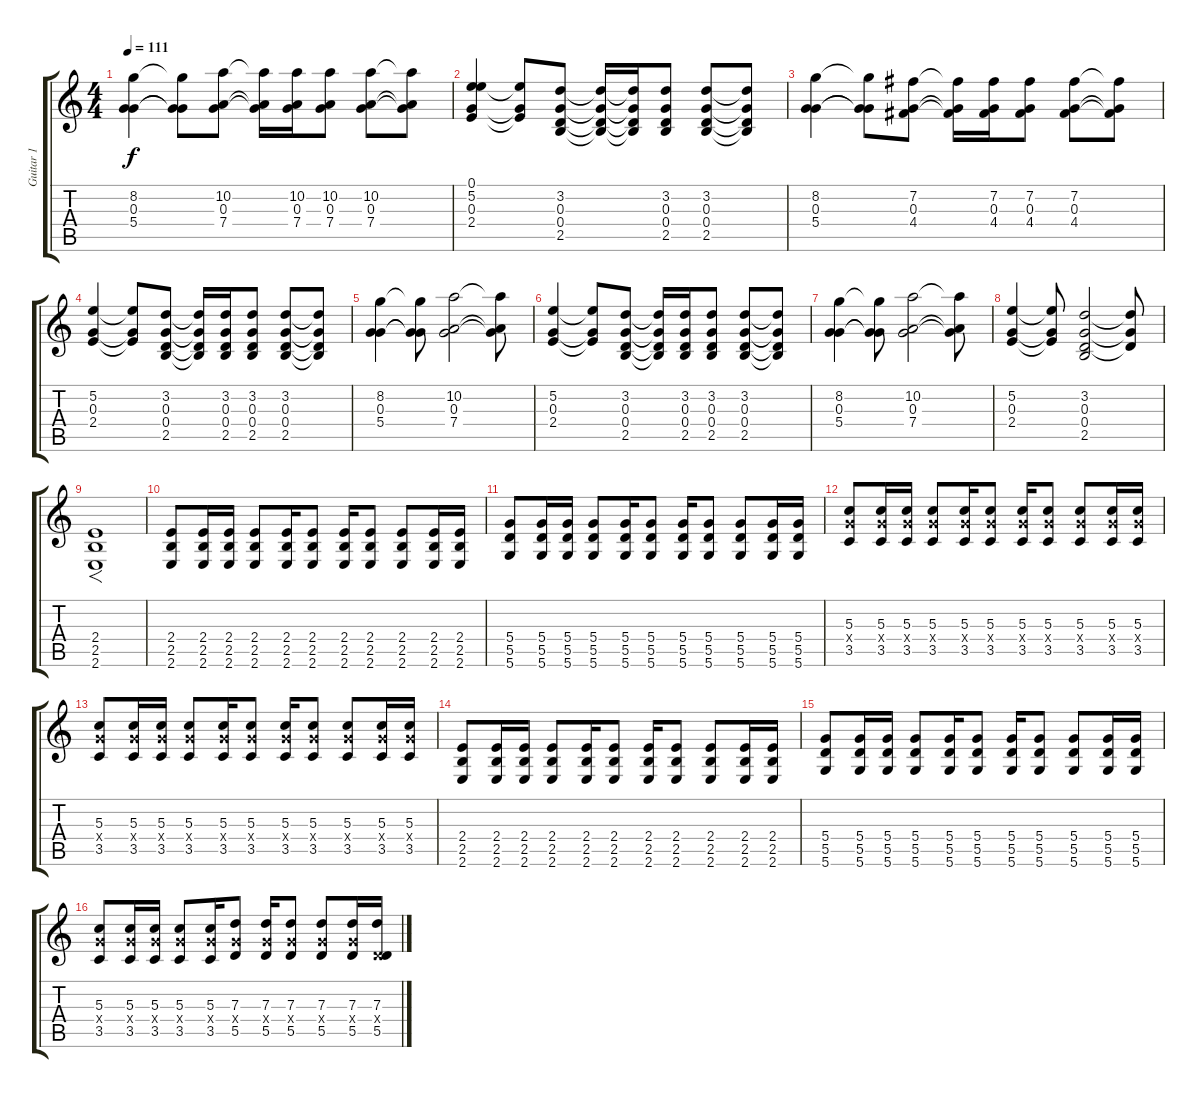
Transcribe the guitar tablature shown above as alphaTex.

\track ("Guitar 1" "Guitar 1") {instrument electricguitarjazz}
\staff {score tabs}
\tuning (E4 B3 G3 D3 A2 D2) {hide}
\ts (4 4)
\tempo 111
\clef g2
\ks c
(8.2 0.3 5.4).4{dy f} (8.2{t} 0.3{t} 5.4{t}).8 (10.2 0.3 7.4).8 (10.2{t} 0.3{t} 7.4{t}).16 (10.2 0.3 7.4).16 (10.2 0.3 7.4).8 (10.2 0.3 7.4).8 (10.2{t} 0.3{t} 7.4{t}).8 |
(0.1 5.2 0.3 2.4).4 (5.2{t} 0.3{t} 2.4{t}).8 (3.2 0.3 0.4 2.5).8 (3.2{t} 0.3{t} 0.4{t} 2.5{t}).16 (3.2{t} 0.3{t} 0.4{t} 2.5{t}).16 (3.2 0.3 0.4 2.5).8 (3.2 0.3 0.4 2.5).8 (3.2{t} 0.3{t} 0.4{t} 2.5{t}).8 |
(8.2 0.3 5.4).4 (8.2{t} 0.3{t} 5.4{t}).8 (7.2 0.3 4.4).8 (7.2{t} 0.3{t} 4.4{t}).16 (7.2 0.3 4.4).16 (7.2 0.3 4.4).8 (7.2 0.3 4.4).8 (7.2{t} 0.3{t} 4.4{t}).8 |
(5.2 0.3 2.4).4 (5.2{t} 0.3{t} 2.4{t}).8 (3.2 0.3 0.4 2.5).8 (3.2{t} 0.3{t} 0.4{t} 2.5{t}).16 (3.2 0.3 0.4 2.5).16 (3.2 0.3 0.4 2.5).8 (3.2 0.3 0.4 2.5).8 (3.2{t} 0.3{t} 0.4{t} 2.5{t}).8 |
(8.2 0.3 5.4).4 (8.2{t} 0.3{t} 5.4{t}).8 (10.2 0.3 7.4).2 (10.2{t} 0.3{t} 7.4{t}).8 |
(5.2 0.3 2.4).4 (5.2{t} 0.3{t} 2.4{t}).8 (3.2 0.3 0.4 2.5).8 (3.2{t} 0.3{t} 0.4{t} 2.5{t}).16 (3.2 0.3 0.4 2.5).16 (3.2 0.3 0.4 2.5).8 (3.2 0.3 0.4 2.5).8 (3.2{t} 0.3{t} 0.4{t} 2.5{t}).8 |
(8.2 0.3 5.4).4 (8.2{t} 0.3{t} 5.4{t}).8 (10.2 0.3 7.4).2 (10.2{t} 0.3{t} 7.4{t}).8 |
(5.2 0.3 2.4).4 (5.2{t} 0.3{t} 2.4{t}).8 (3.2 0.3 0.4 2.5).2 (3.2{t} 0.3{t} 0.4{t}).8 |
(2.4 2.5 2.6).1{f instrument distortionguitar} |
(2.4 2.5 2.6).8{instrument distortionguitar} (2.4 2.5 2.6).16 (2.4 2.5 2.6).16 (2.4 2.5 2.6).8 (2.4 2.5 2.6).16 (2.4 2.5 2.6).8 (2.4 2.5 2.6).16 (2.4 2.5 2.6).8 (2.4 2.5 2.6).8 (2.4 2.5 2.6).16 (2.4 2.5 2.6).16 |
(5.4 5.5 5.6).8 (5.4 5.5 5.6).16 (5.4 5.5 5.6).16 (5.4 5.5 5.6).8 (5.4 5.5 5.6).16 (5.4 5.5 5.6).8 (5.4 5.5 5.6).16 (5.4 5.5 5.6).8 (5.4 5.5 5.6).8 (5.4 5.5 5.6).16 (5.4 5.5 5.6).16 |
(5.3 5.4{x} 3.5).8 (5.3 5.4{x} 3.5).16 (5.3 5.4{x} 3.5).16 (5.3 5.4{x} 3.5).8 (5.3 5.4{x} 3.5).16 (5.3 5.4{x} 3.5).8 (5.3 5.4{x} 3.5).16 (5.3 5.4{x} 3.5).8 (5.3 5.4{x} 3.5).8 (5.3 5.4{x} 3.5).16 (5.3 5.4{x} 3.5).16 |
(5.3 5.4{x} 3.5).8 (5.3 5.4{x} 3.5).16 (5.3 5.4{x} 3.5).16 (5.3 5.4{x} 3.5).8 (5.3 5.4{x} 3.5).16 (5.3 5.4{x} 3.5).8 (5.3 5.4{x} 3.5).16 (5.3 5.4{x} 3.5).8 (5.3 5.4{x} 3.5).8 (5.3 5.4{x} 3.5).16 (5.3 5.4{x} 3.5).16 |
(2.4 2.5 2.6).8{instrument distortionguitar} (2.4 2.5 2.6).16 (2.4 2.5 2.6).16 (2.4 2.5 2.6).8 (2.4 2.5 2.6).16 (2.4 2.5 2.6).8 (2.4 2.5 2.6).16 (2.4 2.5 2.6).8 (2.4 2.5 2.6).8 (2.4 2.5 2.6).16 (2.4 2.5 2.6).16 |
(5.4 5.5 5.6).8 (5.4 5.5 5.6).16 (5.4 5.5 5.6).16 (5.4 5.5 5.6).8 (5.4 5.5 5.6).16 (5.4 5.5 5.6).8 (5.4 5.5 5.6).16 (5.4 5.5 5.6).8 (5.4 5.5 5.6).8 (5.4 5.5 5.6).16 (5.4 5.5 5.6).16 |
(5.3 5.4{x} 3.5).8 (5.3 5.4{x} 3.5).16 (5.3 5.4{x} 3.5).16 (5.3 5.4{x} 3.5).8 (5.3 5.4{x} 3.5).16 (7.3 5.4{x} 5.5).8 (7.3 5.4{x} 5.5).16 (7.3 5.4{x} 5.5).8 (7.3 5.4{x} 5.5).8 (7.3 5.4{x} 5.5).16 (7.3 0.4{x} 5.5).16
